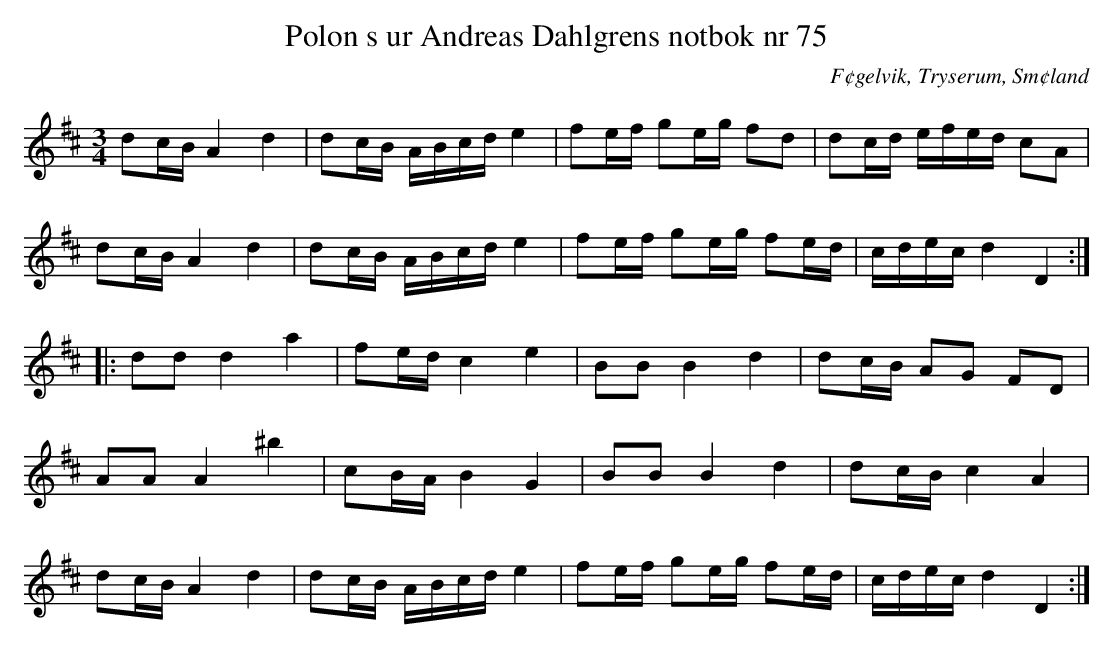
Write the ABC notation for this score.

X:1
T: Polon s ur Andreas Dahlgrens notbok nr 75
O: F¢gelvik, Tryserum, Sm¢land
M: 3/4
L: 1/16
K: D
d2cB A4 d4 | d2cB ABcd e4 | f2ef g2eg f2d2 | d2cd efed c2A2 |
d2cB A4 d4 | d2cB ABcd e4 | f2ef g2eg f2ed | cdec d4 D4 ::
d2d2 d4 a4 | f2ed c4 e4 | B2B2 B4 d4 | d2cB A2G2 F2D2 |
A2A2 A4 ^b4 | c2BA B4 G4 | B2B2 B4 d4 | d2cB c4 A4 |
d2cB A4 d4 | d2cB ABcd e4 | f2ef g2eg f2ed | cdec d4 D4 :|
